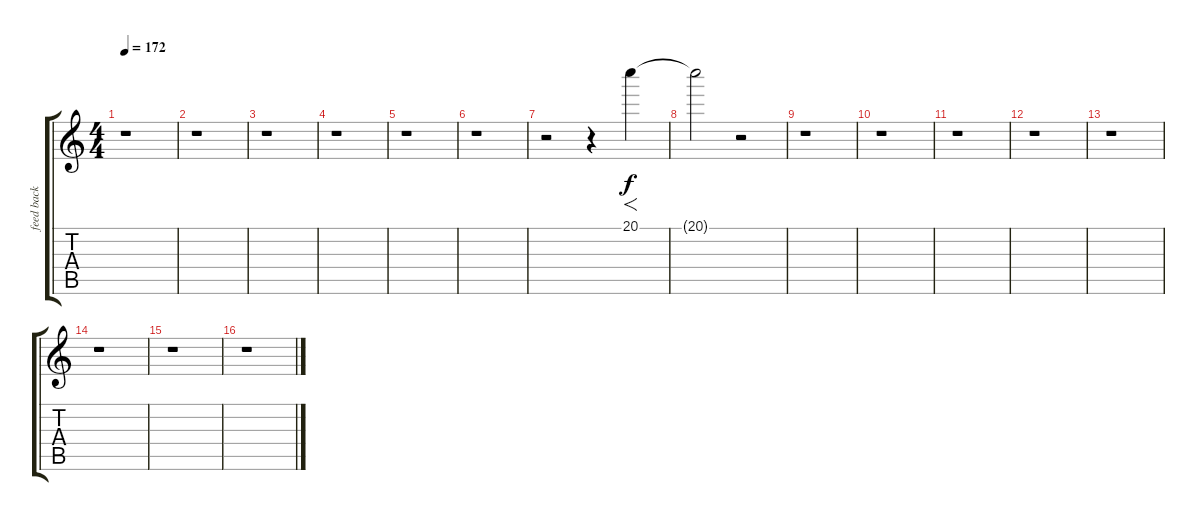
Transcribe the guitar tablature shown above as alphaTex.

\track ("feed back" "feed back") {instrument distortionguitar}
\staff {score tabs}
\tuning (E4 B3 G3 D3 A2 E2) {hide}
\ts (4 4)
\tempo 172
\clef g2
\ks c
r.1{dy f} |
r.1 |
r.1 |
r.1 |
r.1 |
r.1 |
r.2 r.4 20.1.4{f} |
20.1{t}.2 r.2 |
r.1 |
r.1 |
r.1 |
r.1 |
r.1 |
r.1 |
r.1 |
r.1
